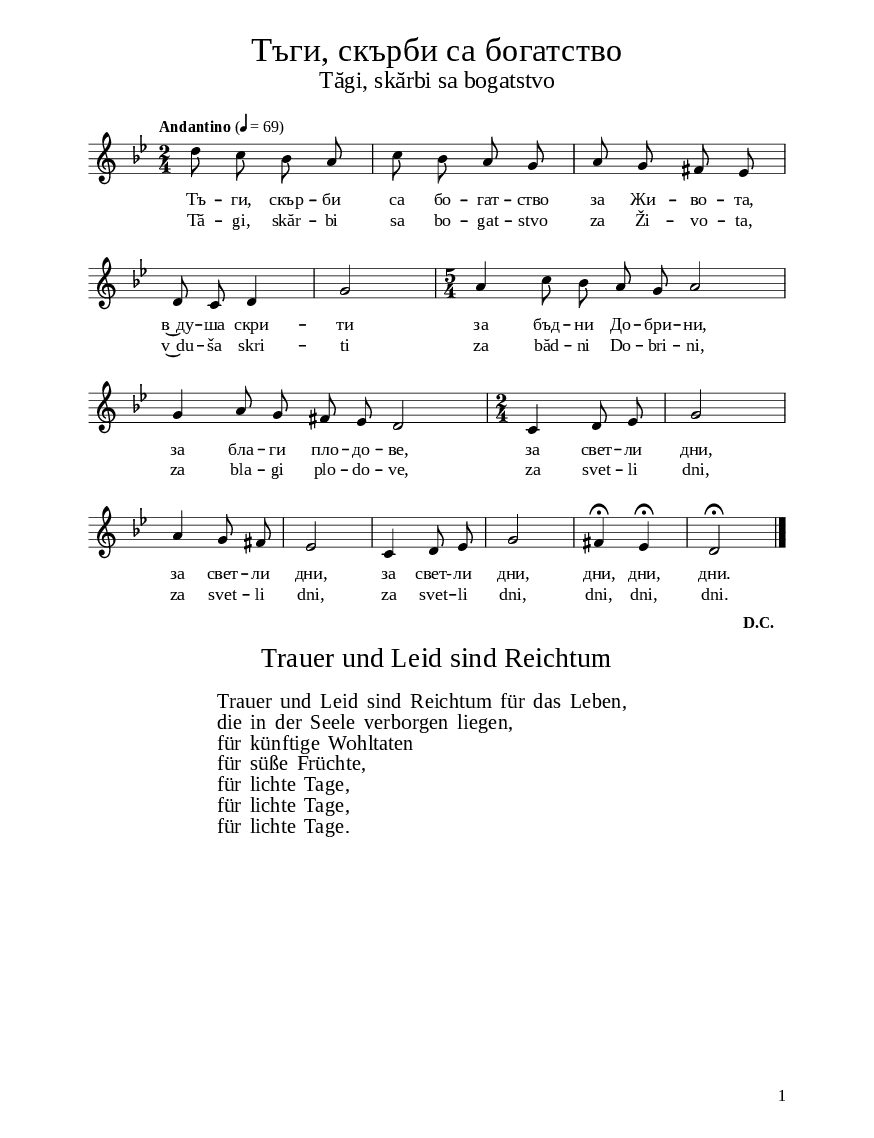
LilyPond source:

\version "2.24.1"

% include paper part and global functions
\include "include/globals.ily"

\bookpart {
  \label #'ref101_1
  \tocItem \markup "Тъги, скърби са богатство – Tăgi, skărbi sa bogatstvo"
  \include "include/bookpart-paper.ily"
  \score {
    \include "include/score-layout.ily"


    \new Voice \absolute  {
      \clef treble
      \key g \minor
      \time 2/4
      \tempoFunc "Andantino" 4 "69"
      \autoBeamOff

      d''8 c'' bes' a' | c''8 bes' a' g' | a'8 g' fis' es' \break

      d' c' d'4 | g'2|  \time 5/4 a'4 c''8 bes'8 a' g' a'2 | \break

      g'4  a'8 g' fis'8 es' d'2 | \time 2/4 c'4 d'8 es'8| g'2 | \break

      a'4 g'8 fis' | es'2 |  c'4 d'8 es'8 | g'2 |fis'4 \fermata  es'4 \fermata  | d'2 \fermata  \bar "|."
    }

    \addlyrics {
      Тъ -- ги, скър -- би са бо  --  гат -- ство
      за Жи -- во -- та, в~ду -- ша скри -- ти
      за бъд -- ни До -- бри -- ни,
      за бла -- ги пло -- до -- ве,
      за свет -- ли дни,
      за свет -- ли дни,
      за "свет-" -- ли дни,
      дни, дни, дни.
    }

  \addlyrics {
      Tă -- gi, skăr -- bi sa bo  --  gat -- stvo
      za Ži -- vo -- ta, v~du -- ša skri -- ti
      za băd -- ni Do -- bri -- ni,
      za bla -- gi plo -- do -- ve,
      za svet -- li dni,
      za svet -- li dni,
      za svet -- li dni,
      dni, dni, dni.
    }

    \header {
      title = \titleFunc "Тъги, скърби са богатство" "Tăgi, skărbi sa bogatstvo"
    }

    \midi{}

  } % score

  \markup \dc-one "D.C."
  

  % include foreign translation(s) of the song

  \version "2.24.1"

\markup \fill-line { \fontsize #deTitleFontSize "Trauer und Leid sind Reichtum" }
\markup \null
\markup \null
\markup \fontsize #deCoupletFontSize {
  \hspace #10
  \override #`(baseline-skip . ,deCoupletBaselineSkip)

  \column {
    
     \line {   "   " Trauer und Leid sind Reichtum für das Leben, } 

\line {   "   " die in der Seele verborgen liegen, } 

\line {   "   " für künftige Wohltaten  } 

\line {   "   " für süße Früchte, } 

\line {   "   " für lichte Tage,  } 
 
\line {   "   " für lichte Tage,  } 
\line {   "   " für lichte Tage.  } 
 
      
       
    }
    
    
}


} % bookpart
